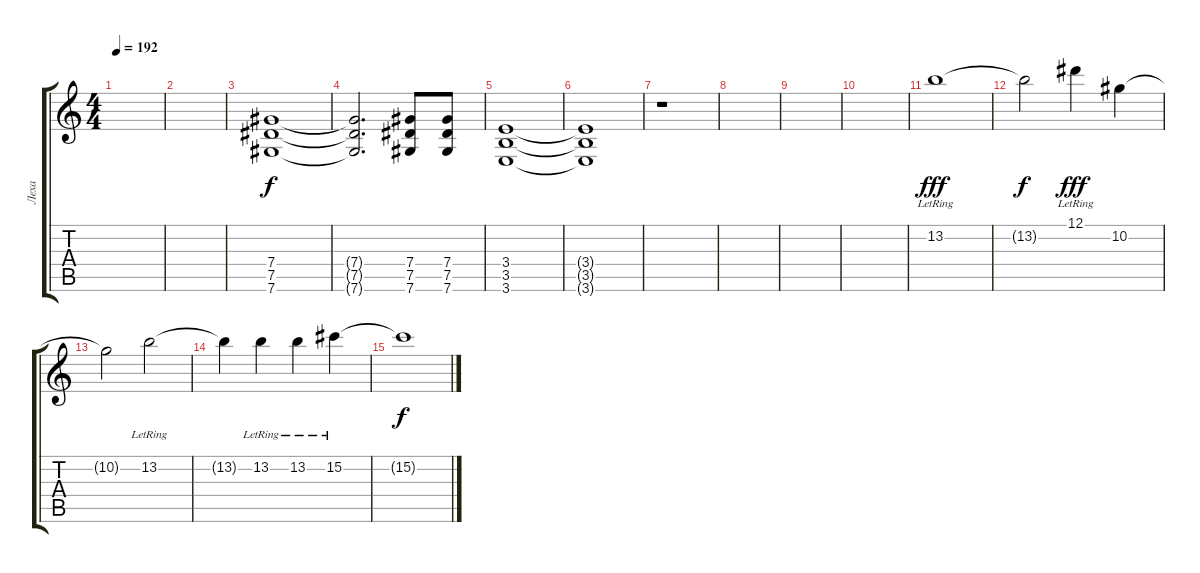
\track ("Леха" "Леха") {instrument acousticguitarsteel}
\staff {score tabs}
\tuning (Eb4 Bb3 Gb3 Db3 Ab2 Db2) {hide}
\ts (4 4)
\tempo 192
\clef g2
\ks c
|
|
(7.4 7.5 7.6).1 |
(7.4{t} 7.5{t} 7.6{t}).2{d} (7.4 7.5 7.6).8 (7.4 7.5 7.6).8 |
(3.4 3.5 3.6).1 |
(3.4{t} 3.5{t} 3.6{t}).1 |
r.1{instrument acousticguitarnylon} |
|
|
|
13.2{lr}.1{dy fff} |
13.2{t}.2{dy f} 12.1{lr}.4{dy fff} 10.2.4 |
10.2{t}.2 13.2{lr}.2 |
13.2{t}.4 13.2{lr}.4 13.2{lr}.4 15.2{lr}.4 |
15.2{t}.1{dy f}
